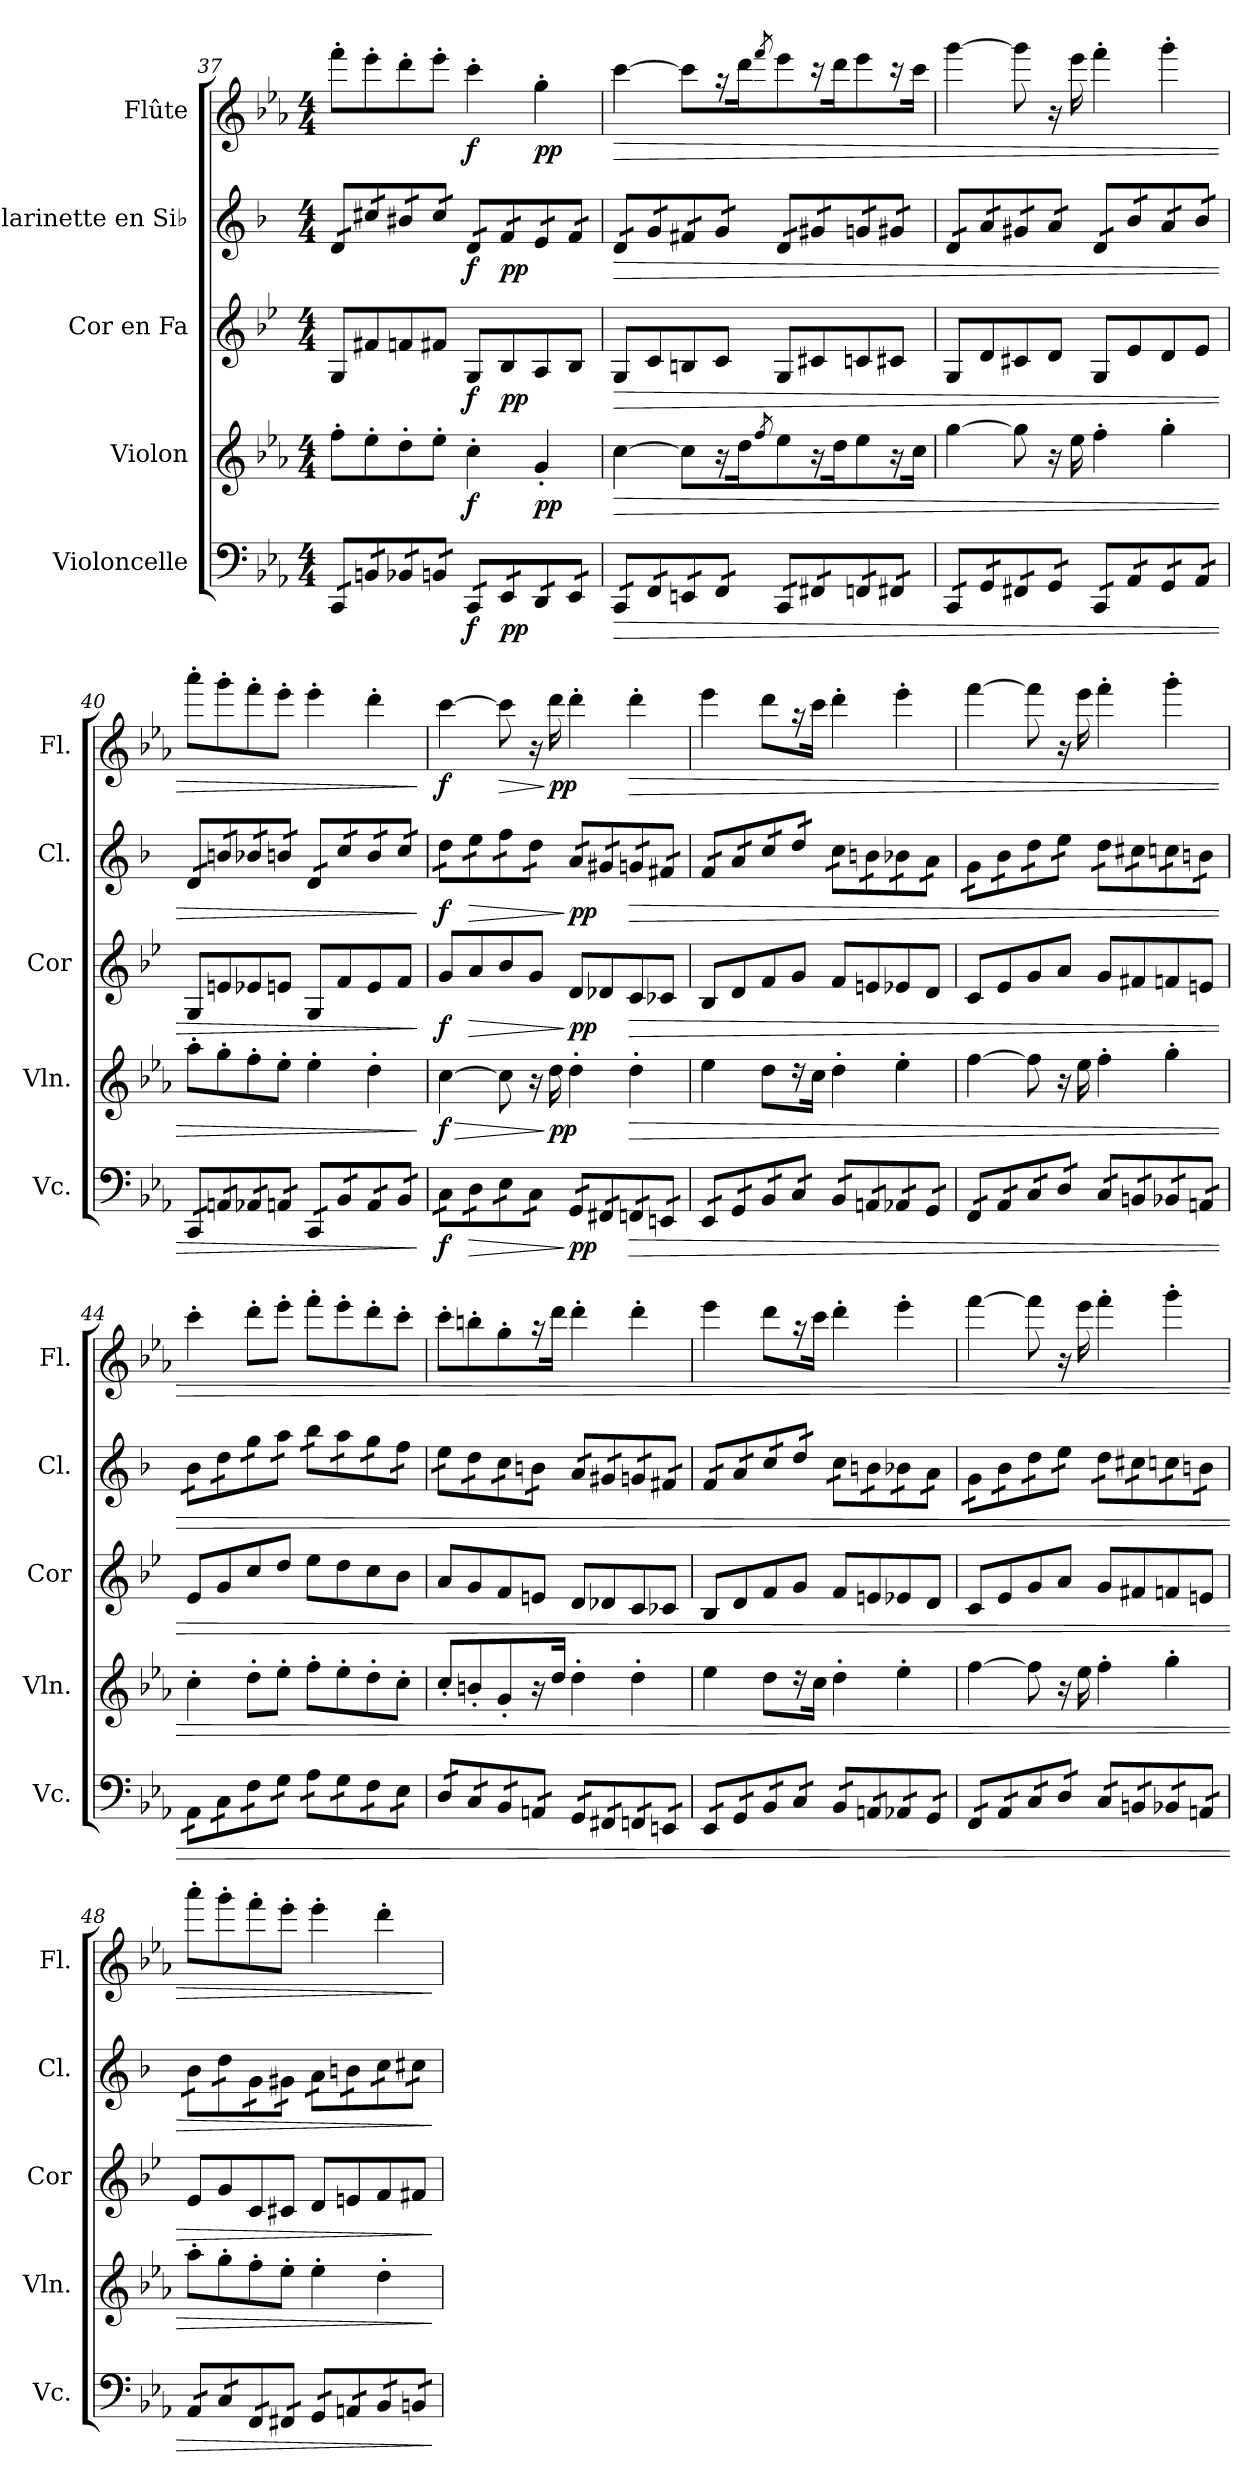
**kern	**dynam	**kern	**dynam	**kern	**dynam	**kern	**dynam	**kern	**dynam
*part5	*part5	*part4	*part4	*part3	*part3	*part2	*part2	*part1	*part1
*staff5	*staff5	*staff4	*staff4	*staff3	*staff3	*staff2	*staff2	*staff1	*staff1
*I"Violoncelle	*	*I"Violon	*	*I"Cor en Fa	*	*I"Clarinette en Si♭	*	*I"Flûte	*
*I'Vc.	*	*I'Vln.	*	*I'Cor	*	*I'Cl.	*	*I'Fl.	*
!!LO:PB:g=z
*clefF4	*	*clefG2	*	*clefG2	*	*clefG2	*	*clefG2	*
*	*	*	*	*ITrd4c7	*	*ITrd1c2	*	*	*
*k[b-e-a-]	*	*k[b-e-a-]	*	*k[b-e-a-]	*	*k[b-e-a-]	*	*k[b-e-a-]	*
*M4/4	*	*M4/4	*	*M4/4	*	*M4/4	*	*M4/4	*
=37	=37	=37	=37	=37	=37	=37	=37	=37	=37
*tremolo	*	*	*	*	*	*	*	*	*
*	*	*	*	*	*	*tremolo	*	*	*
16CC/LL	.	8ff'\L	.	8C/L	.	16c/LL	.	8fff'\L	.
16CC/	.	.	.	.	.	16c/	.	.	.
16BBn/	.	8ee-'\	.	8Bn/	.	16bn/	.	8eee-'\	.
16BBn/	.	.	.	.	.	16bn/	.	.	.
16BB-X/	.	8dd'\	.	8B-X/	.	16a#X/	.	8ddd'\	.
16BB-X/	.	.	.	.	.	16a#X/	.	.	.
16BBn/	.	8ee-'\J	.	8Bn/J	.	16b/	.	8eee-'\J	.
16BBn/JJ	.	.	.	.	.	16b/JJ	.	.	.
!	!LO:DY:b	!	!LO:DY:b	!	!LO:DY:b	!	!LO:DY:b	!	!LO:DY:b
16CC/LL	f	4cc'\	f	8C/L	f	16c/LL	f	4ccc'\	f
16CC/	.	.	.	.	.	16c/	.	.	.
!	!LO:DY:b	!	!	!	!LO:DY:b	!	!LO:DY:b	!	!
16EE-/	pp	.	.	8E-/	pp	16e-/	pp	.	.
16EE-/	.	.	.	.	.	16e-/	.	.	.
!	!	!	!LO:DY:b	!	!	!	!	!	!LO:DY:b
16DD/	.	4g'/	pp	8D/	.	16d/	.	4gg'\	pp
16DD/	.	.	.	.	.	16d/	.	.	.
16EE-/	.	.	.	8E-/J	.	16e-/	.	.	.
16EE-/JJ	.	.	.	.	.	16e-/JJ	.	.	.
=38	=38	=38	=38	=38	=38	=38	=38	=38	=38
!	!LO:HP:b	!	!LO:HP:b	!	!LO:HP:b	!	!LO:HP:b	!	!LO:HP:b
16CC/LL	>	[4cc\	>	8C/L	>	16c/LL	>	[4ccc\	>
16CC/	.	.	.	.	.	16c/	.	.	.
16FF/	.	.	.	8F/	.	16f/	.	.	.
16FF/	.	.	.	.	.	16f/	.	.	.
16EEn/	.	8cc\L]	.	8En/	.	16en/	.	8ccc\L]	.
16EEn/	.	.	.	.	.	16en/	.	.	.
16FF/	.	16r	.	8F/J	.	16f/	.	16r	.
16FF/JJ	.	16dd\K	.	.	.	16f/JJ	.	16ddd\K	.
.	.	8qff/	.	.	.	.	.	8qfff/	.
16CC/LL	.	8ee-\	.	8C/L	.	16c/LL	.	8eee-\	.
16CC/	.	.	.	.	.	16c/	.	.	.
16FF#X/	.	16r	.	8F#X/	.	16f#X/	.	16r	.
16FF#X/	.	16dd\K	.	.	.	16f#X/	.	16ddd\K	.
16FFn/	.	8ee-\	.	8Fn/	.	16fn/	.	8eee-\	.
16FFn/	.	.	.	.	.	16fn/	.	.	.
16FF#X/	.	16r	.	8F#X/J	.	16f#X/	.	16r	.
16FF#X/JJ	.	16cc\Jk	.	.	.	16f#X/JJ	.	16ccc\Jk	.
=39	=39	=39	=39	=39	=39	=39	=39	=39	=39
16CC/LL	.	[4gg\	.	8C/L	.	16c/LL	.	[4ggg\	.
16CC/	.	.	.	.	.	16c/	.	.	.
16GG/	.	.	.	8G/	.	16g/	.	.	.
16GG/	.	.	.	.	.	16g/	.	.	.
16FF#X/	.	8gg\]	.	8F#X/	.	16f#X/	.	8ggg\]	.
16FF#X/	.	.	.	.	.	16f#X/	.	.	.
16GG/	.	16r	.	8G/J	.	16g/	.	16r	.
16GG/JJ	.	16ee-\	.	.	.	16g/JJ	.	16eee-\	.
16CC/LL	.	4ff'\	.	8C/L	.	16c/LL	.	4fff'\	.
16CC/	.	.	.	.	.	16c/	.	.	.
16AA-/	.	.	.	8A-/	.	16a-/	.	.	.
16AA-/	.	.	.	.	.	16a-/	.	.	.
16GG/	.	4gg'\	.	8G/	.	16g/	.	4ggg'\	.
16GG/	.	.	.	.	.	16g/	.	.	.
16AA-/	.	.	.	8A-/J	.	16a-/	.	.	.
16AA-/JJ	.	.	.	.	.	16a-/JJ	.	.	.
=40	=40	=40	=40	=40	=40	=40	=40	=40	=40
16CC/LL	.	8aa-'\L	.	8C/L	.	16c/LL	.	8aaa-'\L	.
16CC/	.	.	.	.	.	16c/	.	.	.
16AAn/	.	8gg'\	.	8An/	.	16an/	.	8ggg'\	.
16AAn/	.	.	.	.	.	16an/	.	.	.
16AA-X/	.	8ff'\	.	8A-X/	.	16a-X/	.	8fff'\	.
16AA-X/	.	.	.	.	.	16a-X/	.	.	.
16AAn/	.	8ee-'\J	.	8An/J	.	16an/	.	8eee-'\J	.
16AAn/JJ	.	.	.	.	.	16an/JJ	.	.	.
16CC/LL	.	4ee-'\	.	8C/L	.	16c/LL	.	4eee-'\	.
16CC/	.	.	.	.	.	16c/	.	.	.
16BB-/	.	.	.	8B-/	.	16b-/	.	.	.
16BB-/	.	.	.	.	.	16b-/	.	.	.
16AA/	.	4dd'\	.	8A/	.	16a/	.	4ddd'\	.
16AA/	.	.	.	.	.	16a/	.	.	.
16BB-/	.	.	.	8B-/J	.	16b-/	.	.	.
16BB-/JJ	.	.	.	.	.	16b-/JJ	.	.	.
.	]	.	]	.	]	.	]	.	]
!!LO:LB:g=z
=41	=41	=41	=41	=41	=41	=41	=41	=41	=41
!	!LO:DY:b	!	!LO:HP:b	!	!	!	!	!	!
!	!	!	!LO:DY:n=1:b	!	!LO:DY:b	!	!LO:DY:b	!	!LO:DY:b
16C\LL	f	[4cc\	> f	8c/L	f	16cc\LL	f	[4ccc\	f
16C\	.	.	.	.	.	16cc\	.	.	.
!	!LO:HP:b	!	!	!	!LO:HP:b	!	!LO:HP:b	!	!
16D\	>	.	.	8d/	>	16dd\	>	.	.
16D\	.	.	.	.	.	16dd\	.	.	.
!	!	!	!	!	!	!	!	!	!LO:HP:b
16E-\	.	8cc\]	.	8e-/	.	16ee-\	.	8ccc\]	>
16E-\	.	.	.	.	.	16ee-\	.	.	.
16C\	.	16r	.	8c/J	.	16cc\	.	16r	.
!	!	!	!LO:DY:n=2:b	!	!	!	!	!	!LO:DY:n=1:b
16C\JJ	.	16dd\	] pp	.	.	16cc\JJ	.	16ddd\	] pp
!	!LO:DY:n=1:b	!	!	!	!LO:DY:n=1:b	!	!LO:DY:n=1:b	!	!
16GG/LL	] pp	4dd'\	.	8G/L	] pp	16g/LL	] pp	4ddd'\	.
16GG/	.	.	.	.	.	16g/	.	.	.
16FF#X/	.	.	.	8G-X/	.	16f#X/	.	.	.
16FF#X/	.	.	.	.	.	16f#X/	.	.	.
!	!LO:HP:b	!	!LO:HP:b	!	!LO:HP:b	!	!LO:HP:b	!	!LO:HP:b
16FFn/	>	4dd'\	>	8F/	>	16fn/	>	4ddd'\	>
16FFn/	.	.	.	.	.	16fn/	.	.	.
16EEn/	.	.	.	8F-X/J	.	16en/	.	.	.
16EEn/JJ	.	.	.	.	.	16en/JJ	.	.	.
=42	=42	=42	=42	=42	=42	=42	=42	=42	=42
16EE-/LL	.	4ee-\	.	8E-/L	.	16e-/LL	.	4eee-\	.
16EE-/	.	.	.	.	.	16e-/	.	.	.
16GG/	.	.	.	8G/	.	16g/	.	.	.
16GG/	.	.	.	.	.	16g/	.	.	.
16BB-/	.	8dd\L	.	8B-/	.	16b-/	.	8ddd\L	.
16BB-/	.	.	.	.	.	16b-/	.	.	.
16C/	.	16r	.	8c/J	.	16cc/	.	16r	.
16C/JJ	.	16cc\Jk	.	.	.	16cc/JJ	.	16ccc\Jk	.
16BB-/LL	.	4dd'\	.	8B-/L	.	16b-\LL	.	4ddd'\	.
16BB-/	.	.	.	.	.	16b-\	.	.	.
16AAn/	.	.	.	8An/	.	16an\	.	.	.
16AAn/	.	.	.	.	.	16an\	.	.	.
16AA-X/	.	4ee-'\	.	8A-X/	.	16a-X\	.	4eee-'\	.
16AA-X/	.	.	.	.	.	16a-X\	.	.	.
16GG/	.	.	.	8G/J	.	16g\	.	.	.
16GG/JJ	.	.	.	.	.	16g\JJ	.	.	.
=43	=43	=43	=43	=43	=43	=43	=43	=43	=43
16FF/LL	.	[4ff\	.	8F/L	.	16f\LL	.	[4fff\	.
16FF/	.	.	.	.	.	16f\	.	.	.
16AA-/	.	.	.	8A-/	.	16a-\	.	.	.
16AA-/	.	.	.	.	.	16a-\	.	.	.
16C/	.	8ff\]	.	8c/	.	16cc\	.	8fff\]	.
16C/	.	.	.	.	.	16cc\	.	.	.
16D/	.	16r	.	8d/J	.	16dd\	.	16r	.
16D/JJ	.	16ee-\	.	.	.	16dd\JJ	.	16eee-\	.
16C/LL	.	4ff'\	.	8c/L	.	16cc\LL	.	4fff'\	.
16C/	.	.	.	.	.	16cc\	.	.	.
16BBn/	.	.	.	8Bn/	.	16bn\	.	.	.
16BBn/	.	.	.	.	.	16bn\	.	.	.
16BB-X/	.	4gg'\	.	8B-X/	.	16b-X\	.	4ggg'\	.
16BB-X/	.	.	.	.	.	16b-X\	.	.	.
16AAn/	.	.	.	8An/J	.	16an\	.	.	.
16AAn/JJ	.	.	.	.	.	16an\JJ	.	.	.
=44	=44	=44	=44	=44	=44	=44	=44	=44	=44
16AA-\LL	.	4cc'\	.	8A-/L	.	16a-\LL	.	4ccc'\	.
16AA-\	.	.	.	.	.	16a-\	.	.	.
16C\	.	.	.	8c/	.	16cc\	.	.	.
16C\	.	.	.	.	.	16cc\	.	.	.
16F\	.	8dd'\L	.	8f/	.	16ff\	.	8ddd'\L	.
16F\	.	.	.	.	.	16ff\	.	.	.
16G\	.	8ee-'\J	.	8g/J	.	16gg\	.	8eee-'\J	.
16G\JJ	.	.	.	.	.	16gg\JJ	.	.	.
16A-\LL	.	8ff'\L	.	8a-\L	.	16aa-\LL	.	8fff'\L	.
16A-\	.	.	.	.	.	16aa-\	.	.	.
16G\	.	8ee-'\	.	8g\	.	16gg\	.	8eee-'\	.
16G\	.	.	.	.	.	16gg\	.	.	.
16F\	.	8dd'\	.	8f\	.	16ff\	.	8ddd'\	.
16F\	.	.	.	.	.	16ff\	.	.	.
16E-\	.	8cc'\J	.	8e-\J	.	16ee-\	.	8ccc'\J	.
16E-\JJ	.	.	.	.	.	16ee-\JJ	.	.	.
!!LO:LB:g=z
=45	=45	=45	=45	=45	=45	=45	=45	=45	=45
16D/LL	.	8cc'/L	.	8d/L	.	16dd\LL	.	8ccc'\L	.
16D/	.	.	.	.	.	16dd\	.	.	.
16C/	.	8bn'/	.	8c/	.	16cc\	.	8bbn'\	.
16C/	.	.	.	.	.	16cc\	.	.	.
16BB-/	.	8g'/	.	8B-/	.	16b-\	.	8gg'\	.
16BB-/	.	.	.	.	.	16b-\	.	.	.
16AAn/	.	16r	.	8An/J	.	16an\	.	16r	.
16AAn/JJ	.	16dd/Jk	.	.	.	16an\JJ	.	16ddd\Jk	.
16GG/LL	.	4dd'\	.	8G/L	.	16g/LL	.	4ddd'\	.
16GG/	.	.	.	.	.	16g/	.	.	.
16FF#X/	.	.	.	8G-X/	.	16f#X/	.	.	.
16FF#X/	.	.	.	.	.	16f#X/	.	.	.
16FFn/	.	4dd'\	.	8F/	.	16fn/	.	4ddd'\	.
16FFn/	.	.	.	.	.	16fn/	.	.	.
16EEn/	.	.	.	8F-X/J	.	16en/	.	.	.
16EEn/JJ	.	.	.	.	.	16en/JJ	.	.	.
=46	=46	=46	=46	=46	=46	=46	=46	=46	=46
16EE-/LL	.	4ee-\	.	8E-/L	.	16e-/LL	.	4eee-\	.
16EE-/	.	.	.	.	.	16e-/	.	.	.
16GG/	.	.	.	8G/	.	16g/	.	.	.
16GG/	.	.	.	.	.	16g/	.	.	.
16BB-/	.	8dd\L	.	8B-/	.	16b-/	.	8ddd\L	.
16BB-/	.	.	.	.	.	16b-/	.	.	.
16C/	.	16r	.	8c/J	.	16cc/	.	16r	.
16C/JJ	.	16cc\Jk	.	.	.	16cc/JJ	.	16ccc\Jk	.
16BB-/LL	.	4dd'\	.	8B-/L	.	16b-\LL	.	4ddd'\	.
16BB-/	.	.	.	.	.	16b-\	.	.	.
16AAn/	.	.	.	8An/	.	16an\	.	.	.
16AAn/	.	.	.	.	.	16an\	.	.	.
16AA-X/	.	4ee-'\	.	8A-X/	.	16a-X\	.	4eee-'\	.
16AA-X/	.	.	.	.	.	16a-X\	.	.	.
16GG/	.	.	.	8G/J	.	16g\	.	.	.
16GG/JJ	.	.	.	.	.	16g\JJ	.	.	.
=47	=47	=47	=47	=47	=47	=47	=47	=47	=47
16FF/LL	.	[4ff\	.	8F/L	.	16f\LL	.	[4fff\	.
16FF/	.	.	.	.	.	16f\	.	.	.
16AA-/	.	.	.	8A-/	.	16a-\	.	.	.
16AA-/	.	.	.	.	.	16a-\	.	.	.
16C/	.	8ff\]	.	8c/	.	16cc\	.	8fff\]	.
16C/	.	.	.	.	.	16cc\	.	.	.
16D/	.	16r	.	8d/J	.	16dd\	.	16r	.
16D/JJ	.	16ee-\	.	.	.	16dd\JJ	.	16eee-\	.
16C/LL	.	4ff'\	.	8c/L	.	16cc\LL	.	4fff'\	.
16C/	.	.	.	.	.	16cc\	.	.	.
16BBn/	.	.	.	8Bn/	.	16bn\	.	.	.
16BBn/	.	.	.	.	.	16bn\	.	.	.
16BB-X/	.	4gg'\	.	8B-X/	.	16b-X\	.	4ggg'\	.
16BB-X/	.	.	.	.	.	16b-X\	.	.	.
16AAn/	.	.	.	8An/J	.	16an\	.	.	.
16AAn/JJ	.	.	.	.	.	16an\JJ	.	.	.
=48	=48	=48	=48	=48	=48	=48	=48	=48	=48
16AA-/LL	.	8aa-'\L	.	8A-/L	.	16a-\LL	.	8aaa-'\L	.
16AA-/	.	.	.	.	.	16a-\	.	.	.
16C/	.	8gg'\	.	8c/	.	16cc\	.	8ggg'\	.
16C/	.	.	.	.	.	16cc\	.	.	.
16FF/	.	8ff'\	.	8F/	.	16f\	.	8fff'\	.
16FF/	.	.	.	.	.	16f\	.	.	.
16FF#X/	.	8ee-'\J	.	8F#X/J	.	16f#X\	.	8eee-'\J	.
16FF#X/JJ	.	.	.	.	.	16f#X\JJ	.	.	.
16GG/LL	.	4ee-'\	.	8G/L	.	16g\LL	.	4eee-'\	.
16GG/	.	.	.	.	.	16g\	.	.	.
16AAn/	.	.	.	8An/	.	16an\	.	.	.
16AAn/	.	.	.	.	.	16an\	.	.	.
16BB-/	.	4dd'\	.	8B-/	.	16b-\	.	4ddd'\	.
16BB-/	.	.	.	.	.	16b-\	.	.	.
16BBn/	.	.	.	8Bn/J	.	16bn\	.	.	.
16BBn/JJ	.	.	.	.	.	16bn\JJ	.	.	.
*	*	*	*	*	*	*Xtremolo	*	*	*
*Xtremolo	*	*	*	*	*	*	*	*	*
.	]	.	]	.	]	.	]	.	]
=	=	=	=	=	=	=	=	=	=
*-	*-	*-	*-	*-	*-	*-	*-	*-	*-
